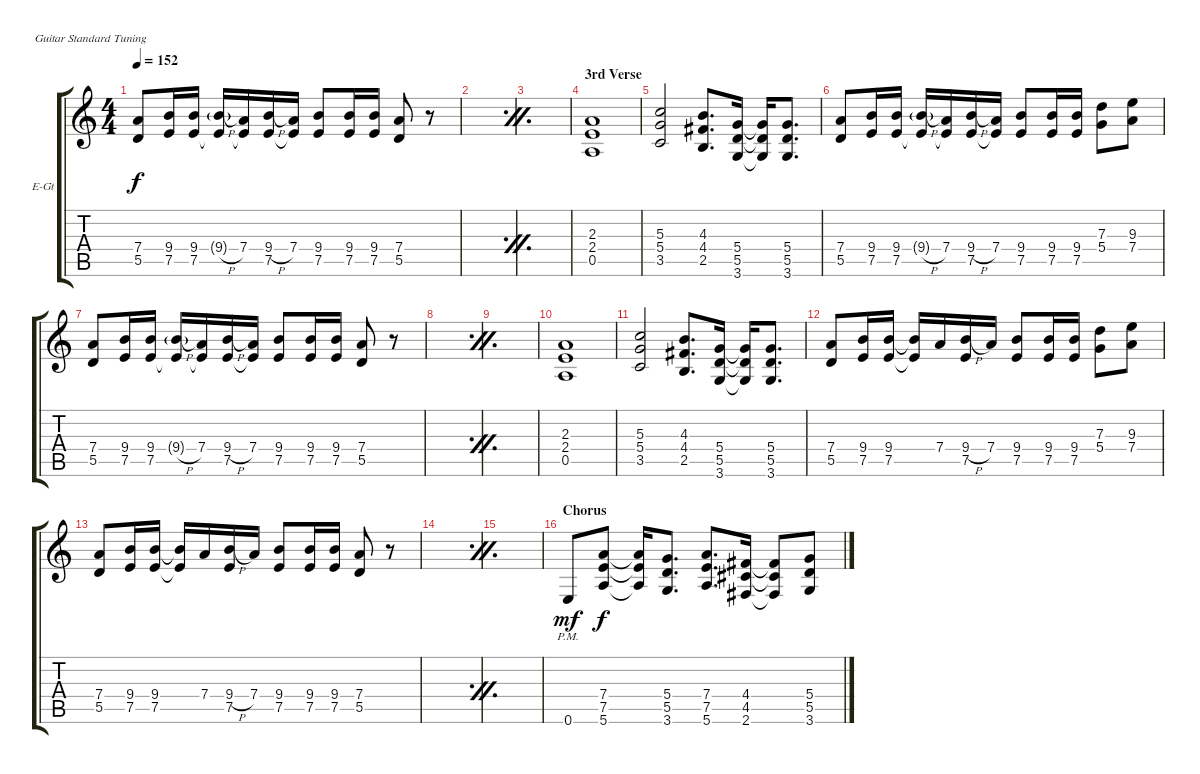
\bracketExtendMode groupsimilarinstruments
\firstSystemTrackNameOrientation horizontal
\otherSystemsTrackNameOrientation horizontal
\track ("Gtr. II" "E-Gt") {instrument overdrivenguitar}
\staff {score tabs}
\tuning (E4 B3 G3 D3 A2 E2)
\ts (4 4)
\tempo 152
\clef g2
\ks c
(7.4 5.5).8{dy f} (9.4 7.5).16 (9.4 7.5).16 (9.4{h g} 7.5{t}).16 (7.4 7.5{t}).16 (9.4{h} 7.5).16 (7.4 7.5{t}).16 (9.4 7.5).8 (9.4 7.5).16 (9.4 7.5).16 (7.4 5.5).8 r.8 |
\simile firstofdouble
|
\simile secondofdouble
|
\section ("" "3rd Verse")
\simile none
(2.3 2.4 0.5).1 |
(5.3 5.4 3.5).2 (4.3 4.4 2.5).8{d} (5.4 5.5 3.6).16 (5.4{t} 5.5{t} 3.6{t}).16 (5.4 5.5 3.6).8{d} |
(7.4 5.5).8 (9.4 7.5).16 (9.4 7.5).16 (9.4{h g} 7.5{t}).16 (7.4 7.5{t}).16 (9.4{h} 7.5).16 (7.4 7.5{t}).16 (9.4 7.5).8 (9.4 7.5).16 (9.4 7.5).16 (7.3 5.4).8 (9.3 7.4).8 |
(7.4 5.5).8 (9.4 7.5).16 (9.4 7.5).16 (9.4{h g} 7.5{t}).16 (7.4 7.5{t}).16 (9.4{h} 7.5).16 (7.4 7.5{t}).16 (9.4 7.5).8 (9.4 7.5).16 (9.4 7.5).16 (7.4 5.5).8 r.8 |
\simile firstofdouble
|
\simile secondofdouble
|
\simile none
(2.3 2.4 0.5).1 |
(5.3 5.4 3.5).2 (4.3 4.4 2.5).8{d} (5.4 5.5 3.6).16 (5.4{t} 5.5{t} 3.6{t}).16 (5.4 5.5 3.6).8{d} |
(7.4 5.5).8 (9.4 7.5).16 (9.4 7.5).16 (9.4{t} 7.5{t}).16 7.4.16 (9.4{h} 7.5).16 7.4.16 (9.4 7.5).8 (9.4 7.5).16 (9.4 7.5).16 (7.3 5.4).8 (9.3 7.4).8 |
(7.4 5.5).8 (9.4 7.5).16 (9.4 7.5).16 (9.4{t} 7.5{t}).16 7.4.16 (9.4{h} 7.5).16 7.4.16 (9.4 7.5).8 (9.4 7.5).16 (9.4 7.5).16 (7.4 5.5).8 r.8 |
\simile firstofdouble
|
\simile secondofdouble
|
\section ("" "Chorus")
\simile none
0.6{pm}.8{dy mf} (7.4 7.5 5.6).8{dy f} (7.4{t} 7.5{t} 5.6{t}).16 (5.4 5.5 3.6).8{d} (7.4 7.5 5.6).8{d} (4.4 4.5 2.6).16 (4.4{t} 4.5{t} 2.6{t}).8 (5.4 5.5 3.6).8
